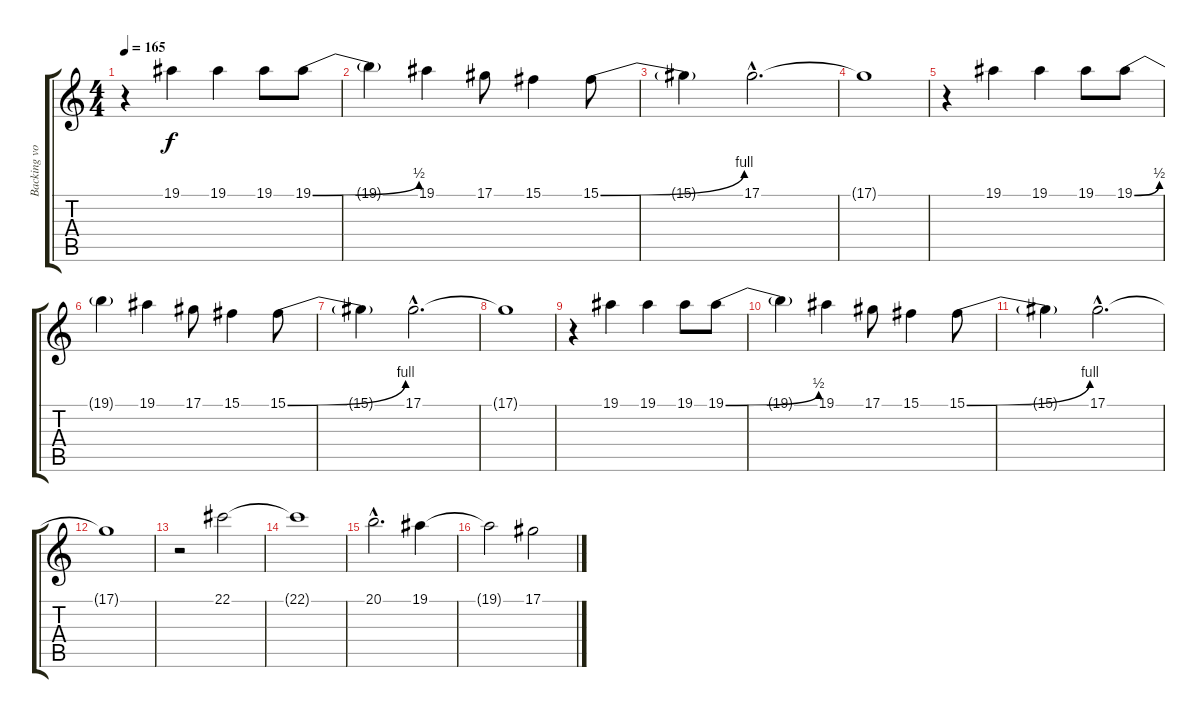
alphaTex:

\track ("Backing vocals" "Backing vo") {instrument lead5charang}
\staff {score tabs}
\tuning (Eb4 Bb3 Gb3 Db3 Ab2 Eb2) {hide}
\ts (4 4)
\tempo 165
\clef g2
\ks c
r.4{dy f} 19.1.4 19.1.4 19.1.8 19.1{be (bend 0 0 60 2)}.8 |
19.1{t}.4 19.1.4 17.1.8 15.1.4 15.1{be (bend 0 0 60 4)}.8 |
15.1{t}.4 17.1{hac}.2{d} |
17.1{t}.1 |
r.4 19.1.4 19.1.4 19.1.8 19.1{be (bend 0 0 60 2)}.8 |
19.1{t}.4 19.1.4 17.1.8 15.1.4 15.1{be (bend 0 0 60 4)}.8 |
15.1{t}.4 17.1{hac}.2{d} |
17.1{t}.1 |
r.4 19.1.4 19.1.4 19.1.8 19.1{be (bend 0 0 60 2)}.8 |
19.1{t}.4 19.1.4 17.1.8 15.1.4 15.1{be (bend 0 0 60 4)}.8 |
15.1{t}.4 17.1{hac}.2{d} |
17.1{t}.1 |
r.2{volume 13} 22.1.2 |
22.1{t}.1 |
20.1{hac}.2{d} 19.1.4 |
19.1{t}.2 17.1.2
